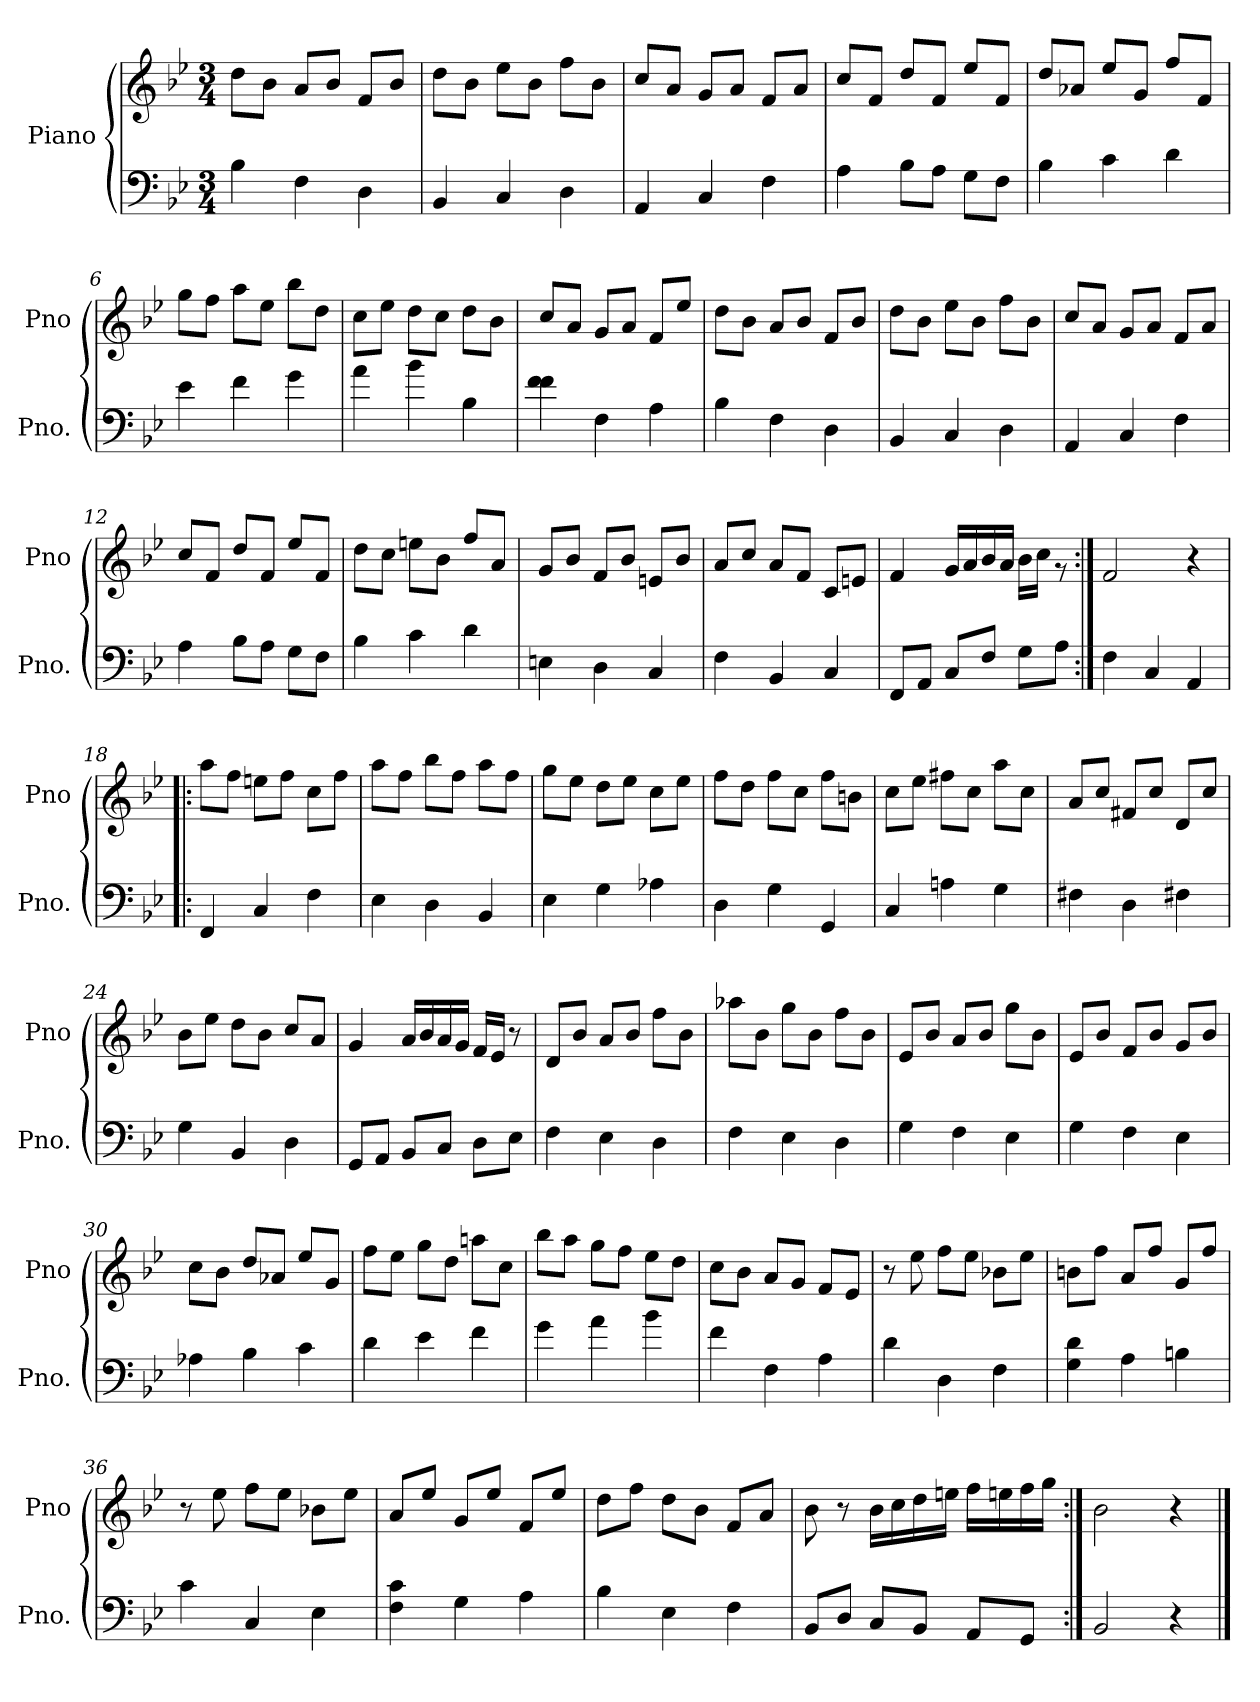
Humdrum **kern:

**kern	**kern
*part2	*part1
*staff2	*staff1
*I"Piano	*I"Piano
*I'Pno.	*I'Pno
*clefF4	*clefG2
*k[b-e-]	*k[b-e-]
*B-:	*B-:
*M3/4	*M3/4
=1	=1
4B-\	8dd\L
.	8b-\J
4F\	8a/L
.	8b-/J
4D\	8f/L
.	8b-/J
=2	=2
4BB-/	8dd\L
.	8b-\J
4C/	8ee-\L
.	8b-\J
4D\	8ff\L
.	8b-\J
=3	=3
4AA/	8cc/L
.	8a/J
4C/	8g/L
.	8a/J
4F\	8f/L
.	8a/J
=4	=4
4A\	8cc/L
.	8f/J
8B-\L	8dd/L
8A\J	8f/J
8G\L	8ee-/L
8F\J	8f/J
=5	=5
4B-\	8dd/L
.	8a-X/J
4c\	8ee-/L
.	8g/J
4d\	8ff/L
.	8f/J
=6	=6
4e-\	8gg\L
.	8ff\J
4f\	8aa\L
.	8ee-\J
4g\	8bb-\L
.	8dd\J
!!LO:LB:g=z
=7	=7
4a\	8cc\L
.	8ee-\J
4b-\	8dd\L
.	8cc\J
4B-\	8dd\L
.	8b-\J
=8	=8
4f\ 4f\	8cc/L
.	8a/J
4F\	8g/L
.	8a/J
4A\	8f/L
.	8ee-/J
=9	=9
4B-\	8dd\L
.	8b-\J
4F\	8a/L
.	8b-/J
4D\	8f/L
.	8b-/J
=10	=10
4BB-/	8dd\L
.	8b-\J
4C/	8ee-\L
.	8b-\J
4D\	8ff\L
.	8b-\J
=11	=11
4AA/	8cc/L
.	8a/J
4C/	8g/L
.	8a/J
4F\	8f/L
.	8a/J
=12	=12
4A\	8cc/L
.	8f/J
8B-\L	8dd/L
8A\J	8f/J
8G\L	8ee-/L
8F\J	8f/J
=13	=13
4B-\	8dd\L
.	8cc\J
4c\	8een\L
.	8b-\J
4d\	8ff/L
.	8a/J
!!LO:LB:g=z
=14	=14
4En\	8g/L
.	8b-/J
4D\	8f/L
.	8b-/J
4C/	8en/L
.	8b-/J
=15	=15
4F\	8a/L
.	8cc/J
4BB-/	8a/L
.	8f/J
4C/	8c/L
.	8en/J
=16	=16
8FF/L	4f/
8AA/J	.
8C/L	16g/LL
.	16a/
8F/J	16b-/
.	16a/JJ
8G\L	16b-\LL
.	16cc\JJ
8A\J	8rg
=17:|!	=17:|!
4F\	2f/
4C/	.
4AA/	4r
=18!|:	=18!|:
4FF/	8aa\L
.	8ff\J
4C/	8een\L
.	8ff\J
4F\	8cc\L
.	8ff\J
=19	=19
4E-\	8aa\L
.	8ff\J
4D\	8bb-\L
.	8ff\J
4BB-/	8aa\L
.	8ff\J
!!LO:LB:g=z
=20	=20
4E-\	8gg\L
.	8ee-\J
4G\	8dd\L
.	8ee-\J
4A-X\	8cc\L
.	8ee-\J
=21	=21
4D\	8ff\L
.	8dd\J
4G\	8ff\L
.	8cc\J
4GG/	8ff\L
.	8bn\J
=22	=22
4C/	8cc\L
.	8ee-\J
4An\	8ff#X\L
.	8cc\J
4G\	8aa\L
.	8cc\J
=23	=23
4F#X\	8a/L
.	8cc/J
4D\	8f#X/L
.	8cc/J
4F#X\	8d/L
.	8cc/J
=24	=24
4G\	8b-\L
.	8ee-\J
4BB-/	8dd\L
.	8b-\J
4D\	8cc/L
.	8a/J
=25	=25
8GG/L	4g/
8AA/J	.
8BB-/L	16a/LL
.	16b-/
8C/J	16a/
.	16g/JJ
8D\L	16f/LL
.	16e-/JJ
8E-\J	8r
!!LO:LB:g=z
=26	=26
4F\	8d/L
.	8b-/J
4E-\	8a/L
.	8b-/J
4D\	8ff\L
.	8b-\J
=27	=27
4F\	8aa-X\L
.	8b-\J
4E-\	8gg\L
.	8b-\J
4D\	8ff\L
.	8b-\J
=28	=28
4G\	8e-/L
.	8b-/J
4F\	8a/L
.	8b-/J
4E-\	8gg\L
.	8b-\J
=29	=29
4G\	8e-/L
.	8b-/J
4F\	8f/L
.	8b-/J
4E-\	8g/L
.	8b-/J
=30	=30
4A-X\	8cc\L
.	8b-\J
4B-\	8dd/L
.	8a-X/J
4c\	8ee-/L
.	8g/J
=31	=31
4d\	8ff\L
.	8ee-\J
4e-\	8gg\L
.	8dd\J
4f\	8aan\L
.	8cc\J
=32	=32
4g\	8bb-\L
.	8aa\J
4a\	8gg\L
.	8ff\J
4b-\	8ee-\L
.	8dd\J
!!LO:LB:g=z
=33	=33
4f\	8cc\L
.	8b-\J
4F\	8a/L
.	8g/J
4A\	8f/L
.	8e-/J
=34	=34
4d\	8r
.	8ee-\
4D\	8ff\L
.	8ee-\J
4F\	8b-X\L
.	8ee-\J
=35	=35
4G\ 4d\	8bn\L
.	8ff\J
4A\	8a/L
.	8ff/J
4Bn\	8g/L
.	8ff/J
=36	=36
4c\	8r
.	8ee-\
4C/	8ff\L
.	8ee-\J
4E-\	8b-X\L
.	8ee-\J
=37	=37
4F\ 4c\	8a/L
.	8ee-/J
4G\	8g/L
.	8ee-/J
4A\	8f/L
.	8ee-/J
=38	=38
4B-\	8dd\L
.	8ff\J
4E-\	8dd\L
.	8b-\J
4F\	8f/L
.	8a/J
!!LO:PB:g=z
=39	=39
8BB-/L	8b-\
8D/J	8r
8C/L	16b-\LL
.	16cc\
8BB-/J	16dd\
.	16een\JJ
8AA/L	16ff\LL
.	16een\
8GG/J	16ff\
.	16gg\JJ
=40:|!	=40:|!
2BB-/	2b-\
4r	4r
==	==
*-	*-
